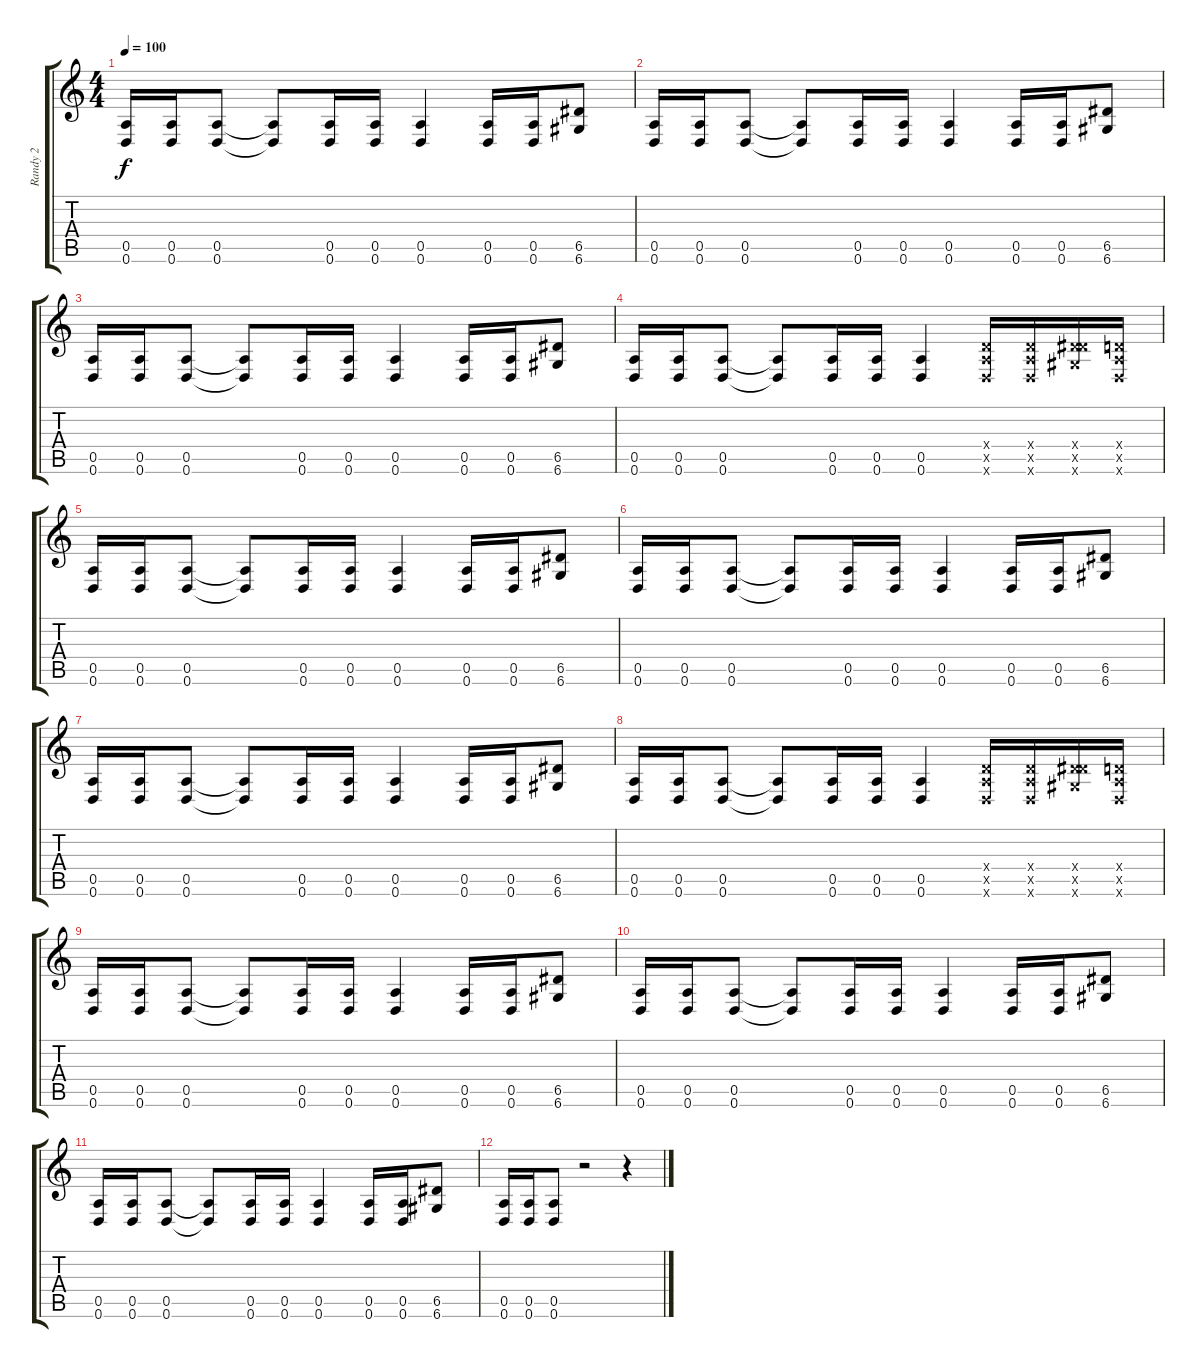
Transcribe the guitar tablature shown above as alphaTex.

\track ("Randy 2" "Randy 2") {instrument distortionguitar}
\staff {score tabs}
\tuning (E4 B3 G3 D3 A2 D2) {hide}
\ts (4 4)
\tempo 100
\clef g2
\ks c
(0.5 0.6).16{dy f} (0.5 0.6).16 (0.5 0.6).8 (0.5{t} 0.6{t}).8 (0.5 0.6).16 (0.5 0.6).16 (0.5 0.6).4 (0.5 0.6).16 (0.5 0.6).16 (6.5 6.6).8 |
(0.5 0.6).16 (0.5 0.6).16 (0.5 0.6).8 (0.5{t} 0.6{t}).8 (0.5 0.6).16 (0.5 0.6).16 (0.5 0.6).4 (0.5 0.6).16 (0.5 0.6).16 (6.5 6.6).8 |
(0.5 0.6).16 (0.5 0.6).16 (0.5 0.6).8 (0.5{t} 0.6{t}).8 (0.5 0.6).16 (0.5 0.6).16 (0.5 0.6).4 (0.5 0.6).16 (0.5 0.6).16 (6.5 6.6).8 |
(0.5 0.6).16 (0.5 0.6).16 (0.5 0.6).8 (0.5{t} 0.6{t}).8 (0.5 0.6).16 (0.5 0.6).16 (0.5 0.6).4 (0.4{x} 0.5{x} 0.6{x}).16 (0.4{x} 0.5{x} 0.6{x}).16 (0.4{x} 6.5{x} 6.6{x}).16 (0.4{x} 0.5{x} 0.6{x}).16 |
(0.5 0.6).16 (0.5 0.6).16 (0.5 0.6).8 (0.5{t} 0.6{t}).8 (0.5 0.6).16 (0.5 0.6).16 (0.5 0.6).4 (0.5 0.6).16 (0.5 0.6).16 (6.5 6.6).8 |
(0.5 0.6).16 (0.5 0.6).16 (0.5 0.6).8 (0.5{t} 0.6{t}).8 (0.5 0.6).16 (0.5 0.6).16 (0.5 0.6).4 (0.5 0.6).16 (0.5 0.6).16 (6.5 6.6).8 |
(0.5 0.6).16 (0.5 0.6).16 (0.5 0.6).8 (0.5{t} 0.6{t}).8 (0.5 0.6).16 (0.5 0.6).16 (0.5 0.6).4 (0.5 0.6).16 (0.5 0.6).16 (6.5 6.6).8 |
(0.5 0.6).16 (0.5 0.6).16 (0.5 0.6).8 (0.5{t} 0.6{t}).8 (0.5 0.6).16 (0.5 0.6).16 (0.5 0.6).4 (0.4{x} 0.5{x} 0.6{x}).16 (0.4{x} 0.5{x} 0.6{x}).16 (0.4{x} 6.5{x} 6.6{x}).16 (0.4{x} 0.5{x} 0.6{x}).16 |
(0.5 0.6).16 (0.5 0.6).16 (0.5 0.6).8 (0.5{t} 0.6{t}).8 (0.5 0.6).16 (0.5 0.6).16 (0.5 0.6).4 (0.5 0.6).16 (0.5 0.6).16 (6.5 6.6).8 |
(0.5 0.6).16 (0.5 0.6).16 (0.5 0.6).8 (0.5{t} 0.6{t}).8 (0.5 0.6).16 (0.5 0.6).16 (0.5 0.6).4 (0.5 0.6).16 (0.5 0.6).16 (6.5 6.6).8 |
(0.5 0.6).16 (0.5 0.6).16 (0.5 0.6).8 (0.5{t} 0.6{t}).8 (0.5 0.6).16 (0.5 0.6).16 (0.5 0.6).4 (0.5 0.6).16 (0.5 0.6).16 (6.5 6.6).8 |
(0.5 0.6).16{volume 0} (0.5 0.6).16 (0.5 0.6).8 r.2 r.4
